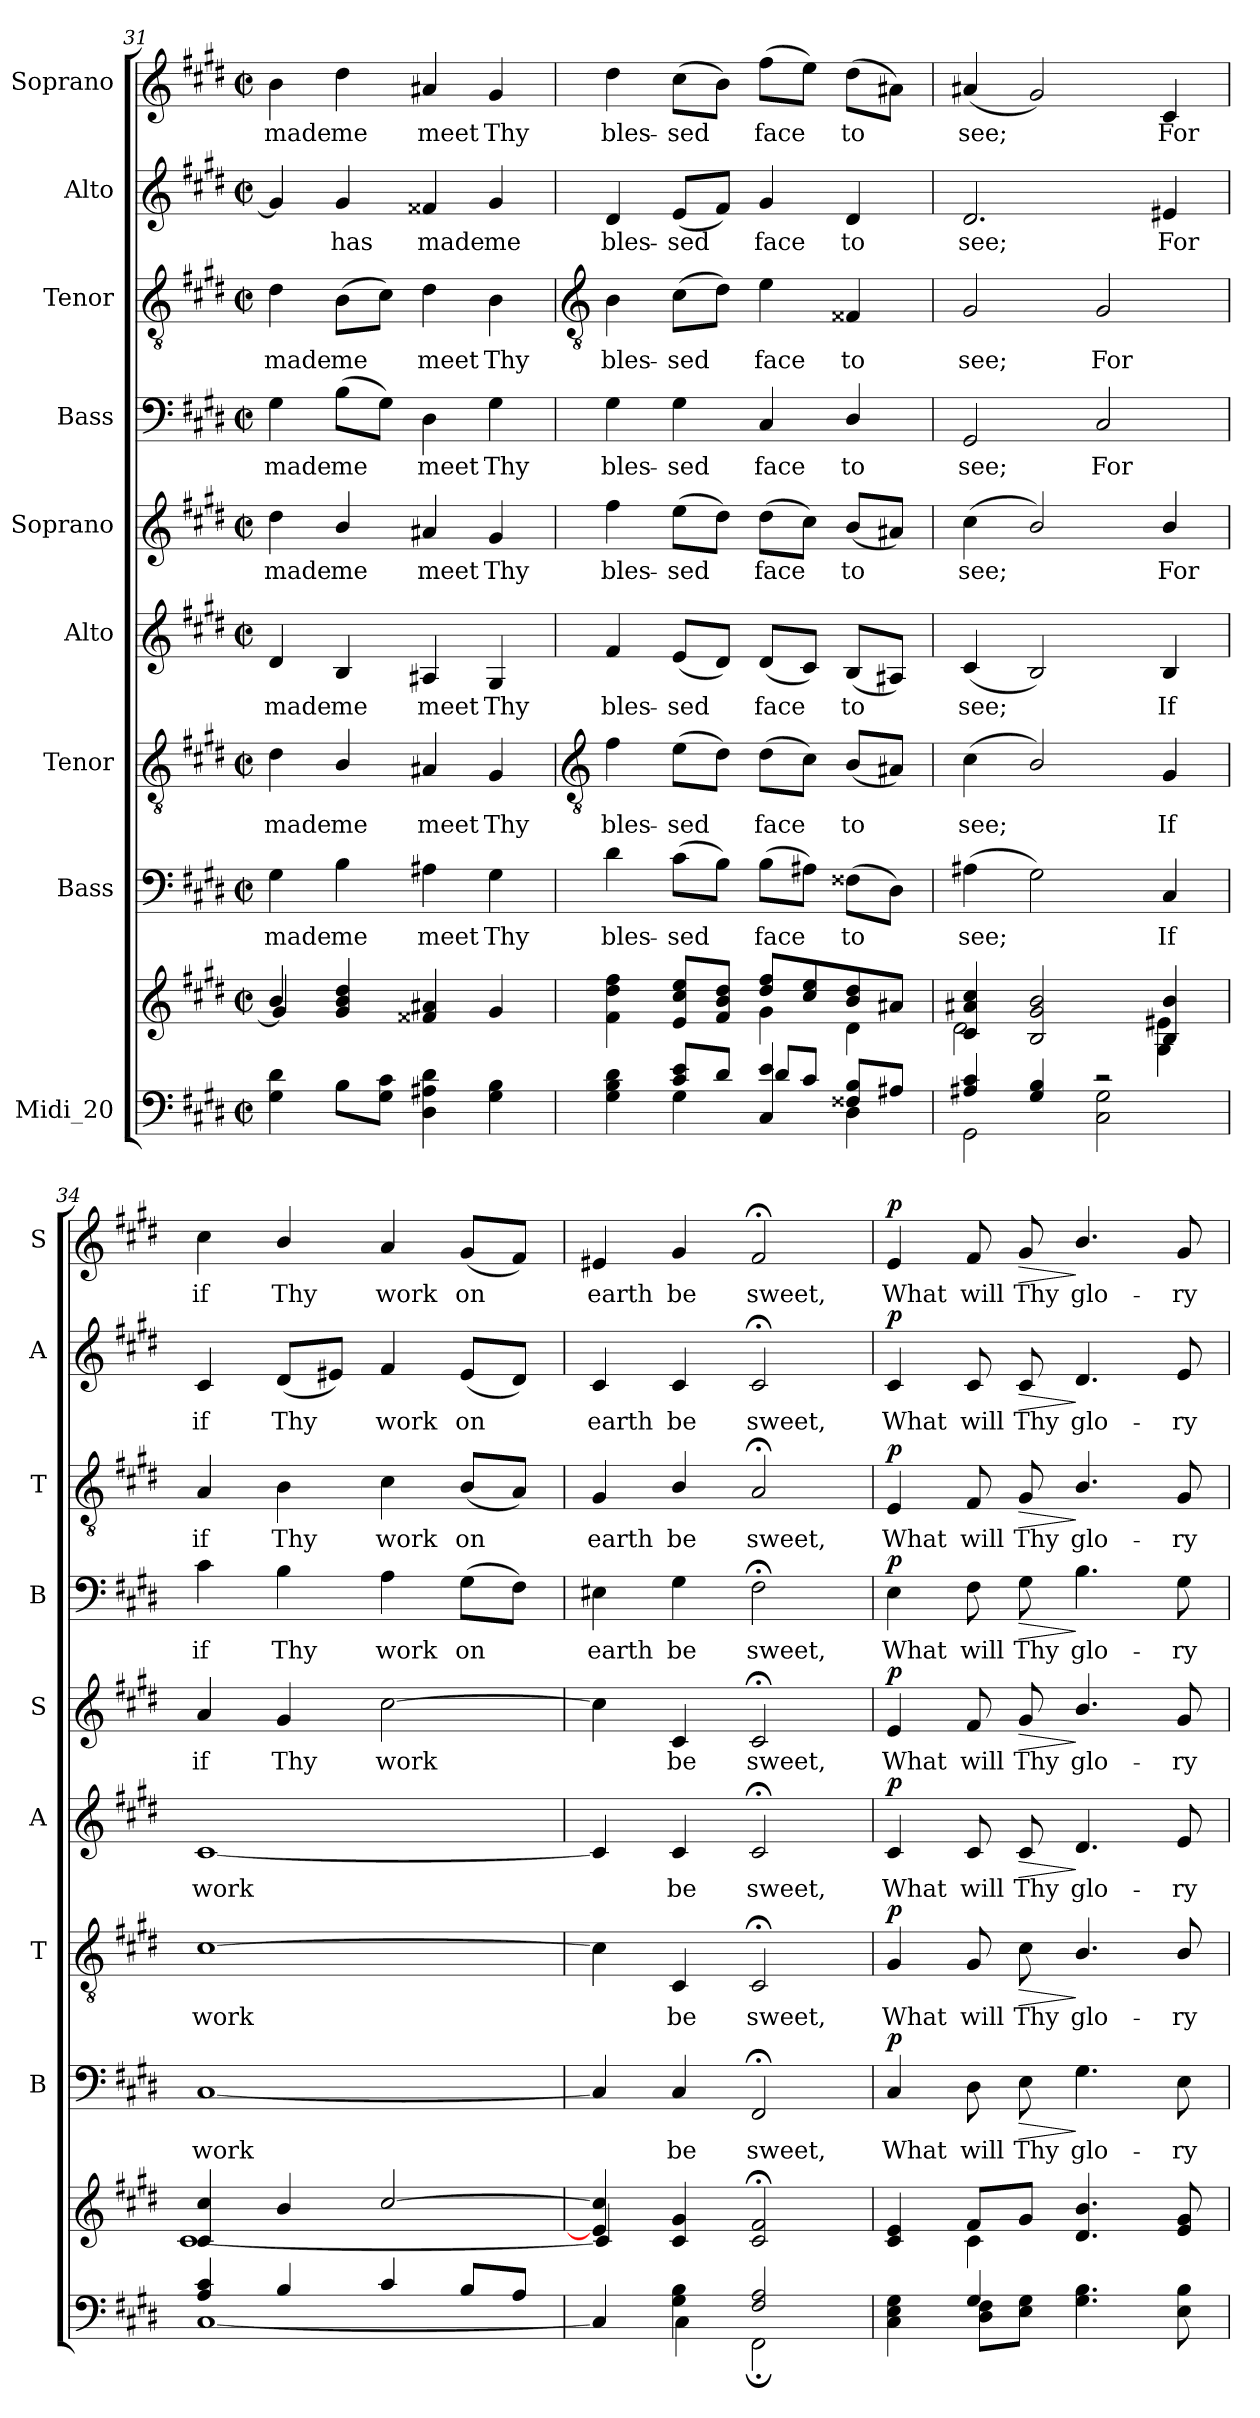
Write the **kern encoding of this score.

**kern	**kern	**kern	**text	**dynam	**kern	**text	**dynam	**kern	**text	**dynam	**kern	**text	**dynam	**kern	**text	**dynam	**kern	**text	**dynam	**kern	**text	**dynam	**kern	**text	**dynam
*part9	*part9	*part8	*part8	*part8	*part7	*part7	*part7	*part6	*part6	*part6	*part5	*part5	*part5	*part4	*part4	*part4	*part3	*part3	*part3	*part2	*part2	*part2	*part1	*part1	*part1
*staff10	*staff9	*staff8	*staff8	*staff8	*staff7	*staff7	*staff7	*staff6	*staff6	*staff6	*staff5	*staff5	*staff5	*staff4	*staff4	*staff4	*staff3	*staff3	*staff3	*staff2	*staff2	*staff2	*staff1	*staff1	*staff1
*I"Midi_20	*	*I"Bass	*	*	*I"Tenor	*	*	*I"Alto	*	*	*I"Soprano	*	*	*I"Bass	*	*	*I"Tenor	*	*	*I"Alto	*	*	*I"Soprano	*	*
*	*	*I'B	*	*	*I'T	*	*	*I'A	*	*	*I'S	*	*	*I'B	*	*	*I'T	*	*	*I'A	*	*	*I'S	*	*
*clefF4	*clefG2	*clefF4	*	*	*clefGv2	*	*	*clefG2	*	*	*clefG2	*	*	*clefF4	*	*	*clefGv2	*	*	*clefG2	*	*	*clefG2	*	*
*k[f#c#g#d#]	*k[f#c#g#d#]	*k[f#c#g#d#]	*	*	*k[f#c#g#d#]	*	*	*k[f#c#g#d#]	*	*	*k[f#c#g#d#]	*	*	*k[f#c#g#d#]	*	*	*k[f#c#g#d#]	*	*	*k[f#c#g#d#]	*	*	*k[f#c#g#d#]	*	*
*E:	*E:	*E:	*	*	*E:	*	*	*E:	*	*	*E:	*	*	*E:	*	*	*E:	*	*	*E:	*	*	*E:	*	*
*M2/2	*M2/2	*M2/2	*	*	*M2/2	*	*	*M2/2	*	*	*M2/2	*	*	*M2/2	*	*	*M2/2	*	*	*M2/2	*	*	*M2/2	*	*
*met(c|)	*met(c|)	*met(c|)	*	*	*met(c|)	*	*	*met(c|)	*	*	*met(c|)	*	*	*met(c|)	*	*	*met(c|)	*	*	*met(c|)	*	*	*met(c|)	*	*
=31	=31	=31	=31	=31	=31	=31	=31	=31	=31	=31	=31	=31	=31	=31	=31	=31	=31	=31	=31	=31	=31	=31	=31	=31	=31
*^	*^	*	*	*	*	*	*	*	*	*	*	*	*	*	*	*	*	*	*	*	*	*	*	*	*
!	!	!	!	!	!LO:LY:b	!	!	!LO:LY:b	!	!	!LO:LY:b	!	!	!LO:LY:b	!	!	!LO:LY:b	!	!	!LO:LY:b	!	!	!	!	!	!LO:LY:b	!
4G#\ 4d#\	1ryy	4b/	4g#/]	4G#	made	.	4d#	made	.	4d#	made	.	4dd#	made	.	4G#	made	.	4d#	made	.	4g#]	.	.	4b	made	.
!	!	!	!	!	!LO:LY:b	!	!	!LO:LY:b	!	!	!LO:LY:b	!	!	!LO:LY:b	!	!	!LO:LY:b	!	!	!LO:LY:b	!	!	!LO:LY:b	!	!	!LO:LY:b	!
8B\L	.	4g#/ 4b/ 4dd#/	2.ryy	4B\	me	.	4B/	me	.	4B	me	.	4b/	me	.	(>8BL	me	.	(>8BL	me	.	4g#	has	.	4dd#	me	.
8G#\ 8c#\J	.	.	.	.	.	.	.	.	.	.	.	.	.	.	.	8G#J)	.	.	8c#J)	.	.	.	.	.	.	.	.
!	!	!	!	!	!LO:LY:b	!	!	!LO:LY:b	!	!	!LO:LY:b	!	!	!LO:LY:b	!	!	!LO:LY:b	!	!	!LO:LY:b	!	!	!LO:LY:b	!	!	!LO:LY:b	!
4D#\ 4A#X\ 4d#\	.	4f##X/ 4a#X/	.	4A#X	meet	.	4A#X	meet	.	4A#X	meet	.	4a#X	meet	.	4D#	meet	.	4d#	meet	.	4f##X	made	.	4a#X	meet	.
!	!	!	!	!	!LO:LY:b	!	!	!LO:LY:b	!	!	!LO:LY:b	!	!	!LO:LY:b	!	!	!LO:LY:b	!	!	!LO:LY:b	!	!	!LO:LY:b	!	!	!LO:LY:b	!
4G#\ 4B\	.	4g#/	.	4G#	Thy	.	4G#	Thy	.	4G#	Thy	.	4g#	Thy	.	4G#	Thy	.	4B	Thy	.	4g#	me	.	4g#	Thy	.
!!LO:LB:g=z
=32	=32	=32	=32	=32	=32	=32	=32	=32	=32	=32	=32	=32	=32	=32	=32	=32	=32	=32	=32	=32	=32	=32	=32	=32	=32	=32	=32
*	*	*	*	*	*	*	*clefGv2	*	*	*	*	*	*	*	*	*	*	*	*clefGv2	*	*	*	*	*	*	*	*
!	!	!	!	!	!LO:LY:b	!	!	!LO:LY:b	!	!	!LO:LY:b	!	!	!LO:LY:b	!	!	!LO:LY:b	!	!	!LO:LY:b	!	!	!LO:LY:b	!	!	!LO:LY:b	!
4ryy	4G#\ 4B\ 4d#\	4f#\ 4dd#\ 4ff#\	2ryy	4d#	bles-	.	4f#	bles-	.	4f#	bles-	.	4ff#	bles-	.	4G#	bles-	.	4B	bles-	.	4d#	bles-	.	4dd#	bles-	.
!	!	!	!	!	!LO:LY:b	!	!	!LO:LY:b	!	!	!LO:LY:b	!	!	!LO:LY:b	!	!	!LO:LY:b	!	!	!LO:LY:b	!	!	!LO:LY:b	!	!	!LO:LY:b	!
4G#\	8c#/ 8e/L	8e/ 8cc#/ 8ee/L	.	(>8c#L	-sed	.	(>8eL	-sed	.	(<8eL	-sed	.	(>8eeL	-sed	.	4G#	-sed	.	(>8c#L	-sed	.	(<8eL	-sed	.	(>8cc#L	-sed	.
.	8d#/J	8f#/ 8b/ 8dd#/J	.	8BJ)	.	.	8d#J)	.	.	8d#J)	.	.	8dd#J)	.	.	.	.	.	8d#J)	.	.	8f#J)	.	.	8bJ)	.	.
!	!	!	!	!	!LO:LY:b	!	!	!LO:LY:b	!	!	!LO:LY:b	!	!	!LO:LY:b	!	!	!LO:LY:b	!	!	!LO:LY:b	!	!	!LO:LY:b	!	!	!LO:LY:b	!
4C#/ 4e/	8d#\L	8dd#/ 8ff#/L	4g#\	(>8BL	face	.	(>8d#L	face	.	(<8d#L	face	.	(>8dd#L	face	.	4C#	face	.	4e	face	.	4g#	face	.	(>8ff#L	face	.
.	8c#/J	8cc#/ 8ee/	.	8A#XJ)	.	.	8c#J)	.	.	8c#J)	.	.	8cc#J)	.	.	.	.	.	.	.	.	.	.	.	8eeJ)	.	.
!	!	!	!	!	!LO:LY:b	!	!	!LO:LY:b	!	!	!LO:LY:b	!	!	!LO:LY:b	!	!	!LO:LY:b	!	!	!LO:LY:b	!	!	!LO:LY:b	!	!	!LO:LY:b	!
8F##X/ 8B/L	4D#\	8b/ 8dd#/	4d#\	(>8F##XL	to	.	(<8BL	to	.	(<8BL	to	.	(<8bL	to	.	4D#/	to	.	4F##X	to	.	4d#	to	.	(>8dd#L	to	.
8A#X/J	.	8a#X/J	.	8D#J)	.	.	8A#XJ)	.	.	8A#XJ)	.	.	8a#XJ)	.	.	.	.	.	.	.	.	.	.	.	8a#XJ)	.	.
=33	=33	=33	=33	=33	=33	=33	=33	=33	=33	=33	=33	=33	=33	=33	=33	=33	=33	=33	=33	=33	=33	=33	=33	=33	=33	=33	=33
!	!	!	!	!	!LO:LY:b	!	!	!LO:LY:b	!	!	!LO:LY:b	!	!	!LO:LY:b	!	!	!LO:LY:b	!	!	!LO:LY:b	!	!	!LO:LY:b	!	!	!LO:LY:b	!
4A#X/ 4c#/	2GG#\	4c#/ 4a#X/ 4cc#/	2d#\	(>4A#X	see;	.	(<4c#	see;	.	(<4c#	see;	.	(<4cc#	see;	.	2GG#	see;	.	2G#	see;	.	2.d#	see;	.	(<4a#X	see;	.
4G#/ 4B/	.	2B/ 2g#/ 2b/	.	2G#\)	.	.	2B/)	.	.	2B/)	.	.	2b/)	.	.	.	.	.	.	.	.	.	.	.	2g#)	.	.
!	!	!	!	!	!	!	!	!	!	!	!	!	!	!	!	!	!LO:LY:b	!	!	!LO:LY:b	!	!	!	!	!	!	!
2r	2C#\ 2G#\	.	4ryy	.	.	.	.	.	.	.	.	.	.	.	.	2C#	For	.	2G#	For	.	.	.	.	.	.	.
!	!	!	!	!	!LO:LY:b	!	!	!LO:LY:b	!	!	!LO:LY:b	!	!	!LO:LY:b	!	!	!	!	!	!	!	!	!LO:LY:b	!	!	!LO:LY:b	!
.	.	4B/ 4b/	4G#\ 4e#X\	4C#	If	.	4G#	If	.	4B	If	.	4b/	For	.	.	.	.	.	.	.	4e#X	For	.	4c#	For	.
=34	=34	=34	=34	=34	=34	=34	=34	=34	=34	=34	=34	=34	=34	=34	=34	=34	=34	=34	=34	=34	=34	=34	=34	=34	=34	=34	=34
!	!	!	!	!	!LO:LY:b	!	!	!LO:LY:b	!	!	!LO:LY:b	!	!	!LO:LY:b	!	!	!LO:LY:b	!	!	!LO:LY:b	!	!	!LO:LY:b	!	!	!LO:LY:b	!
4A/ 4c#/	[1C#\	4c#/ 4cc#/	[1c#\	[1C#	work	.	[1c#	work	.	[1c#	work	.	4a	if	.	4c#	if	.	4A	if	.	4c#	if	.	4cc#	if	.
!	!	!	!	!	!	!	!	!	!	!	!	!	!	!LO:LY:b	!	!	!LO:LY:b	!	!	!LO:LY:b	!	!	!LO:LY:b	!	!	!LO:LY:b	!
4B/	.	4b/	.	.	.	.	.	.	.	.	.	.	4g#	Thy	.	4B	Thy	.	4B	Thy	.	(<8d#L	Thy	.	4b/	Thy	.
.	.	.	.	.	.	.	.	.	.	.	.	.	.	.	.	.	.	.	.	.	.	8e#XJ)	.	.	.	.	.
!	!	!	!	!	!	!	!	!	!	!	!	!	!	!LO:LY:b	!	!	!LO:LY:b	!	!	!LO:LY:b	!	!	!LO:LY:b	!	!	!LO:LY:b	!
4c#/	.	[2cc#/	.	.	.	.	.	.	.	.	.	.	[2cc#	work	.	4A	work	.	4c#	work	.	4f#	work	.	4a	work	.
!	!	!	!	!	!	!	!	!	!	!	!	!	!	!	!	!	!LO:LY:b	!	!	!LO:LY:b	!	!	!LO:LY:b	!	!	!LO:LY:b	!
8B/L	.	.	.	.	.	.	.	.	.	.	.	.	.	.	.	(>8G#L	on	.	(<8BL	on	.	(<8e#L	on	.	(<8g#L	on	.
8A/J	.	.	.	.	.	.	.	.	.	.	.	.	.	.	.	8F#J)	.	.	8AJ)	.	.	8d#J)	.	.	8f#J)	.	.
=35	=35	=35	=35	=35	=35	=35	=35	=35	=35	=35	=35	=35	=35	=35	=35	=35	=35	=35	=35	=35	=35	=35	=35	=35	=35	=35	=35
!	!	!	!	!	!	!	!	!	!	!	!	!	!	!	!	!	!LO:LY:b	!	!	!LO:LY:b	!	!	!LO:LY:b	!	!	!LO:LY:b	!
4ryy	4C#/]	4e#/] 4cc#/]	4c#/]	4C#]	.	.	4c#]	.	.	4c#]	.	.	4cc#]	.	.	4E#X	earth	.	4G#	earth	.	4c#	earth	.	4e#X	earth	.
!	!	!	!	!	!LO:LY:b	!	!	!LO:LY:b	!	!	!LO:LY:b	!	!	!LO:LY:b	!	!	!LO:LY:b	!	!	!LO:LY:b	!	!	!LO:LY:b	!	!	!LO:LY:b	!
4G#\ 4B\	4C#\	4c#/ 4g#/	2.ryy	4C#	be	.	4C#	be	.	4c#	be	.	4c#	be	.	4G#	be	.	4B/	be	.	4c#	be	.	4g#	be	.
!	!	!	!	!	!LO:LY:b	!	!	!LO:LY:b	!	!	!LO:LY:b	!	!	!LO:LY:b	!	!	!LO:LY:b	!	!	!LO:LY:b	!	!	!LO:LY:b	!	!	!LO:LY:b	!
2F#/ 2A/	2FF#;\	2c#/;< 2f#/;<	.	2FF#;<	sweet,	.	2C#;<	sweet,	.	2c#;<	sweet,	.	2c#;<	sweet,	.	2F#;<	sweet,	.	2A;<	sweet,	.	2c#;<	sweet,	.	2f#;<	sweet,	.
=36	=36	=36	=36	=36	=36	=36	=36	=36	=36	=36	=36	=36	=36	=36	=36	=36	=36	=36	=36	=36	=36	=36	=36	=36	=36	=36	=36
!	!	!	!	!	!LO:LY:b	!LO:DY:b	!	!LO:LY:b	!LO:DY:b	!	!LO:LY:b	!LO:DY:b	!	!LO:LY:b	!LO:DY:b	!	!LO:LY:b	!LO:DY:b	!	!LO:LY:b	!LO:DY:b	!	!LO:LY:b	!LO:DY:b	!	!LO:LY:b	!LO:DY:b
4ryy	4C#\ 4E\ 4G#\	4c#/ 4e/	4ryy	4C#	What	p	4G#	What	p	4c#	What	p	4e	What	p	4E	What	p	4E	What	p	4c#	What	p	4e	What	p
!	!	!	!	!	!LO:LY:b	!	!	!LO:LY:b	!	!	!LO:LY:b	!	!	!LO:LY:b	!	!	!LO:LY:b	!	!	!LO:LY:b	!	!	!LO:LY:b	!	!	!LO:LY:b	!
4G#/	8D#\ 8F#\L	8f#/L	4c#\	8D#	will	.	8G#	will	.	8c#	will	.	8f#	will	.	8F#	will	.	8F#	will	.	8c#	will	.	8f#	will	.
!	!	!	!	!	!LO:LY:b	!LO:HP:b	!	!LO:LY:b	!LO:HP:b	!	!LO:LY:b	!LO:HP:b	!	!LO:LY:b	!LO:HP:b	!	!LO:LY:b	!LO:HP:b	!	!LO:LY:b	!LO:HP:b	!	!LO:LY:b	!LO:HP:b	!	!LO:LY:b	!LO:HP:b
.	8E\ 8G#\J	8g#/J	.	8E	Thy	>	8c#	Thy	>	8c#	Thy	>	8g#	Thy	>	8G#	Thy	>	8G#	Thy	>	8c#	Thy	>	8g#	Thy	>
!	!	!	!	!	!LO:LY:b	!	!	!LO:LY:b	!	!	!LO:LY:b	!	!	!LO:LY:b	!	!	!LO:LY:b	!	!	!LO:LY:b	!	!	!LO:LY:b	!	!	!LO:LY:b	!
2ryy	4.G#\ 4.B\	4.d#/ 4.b/	2ryy	4.G#\	glo-	]	4.B/	glo-	]	4.d#	glo-	]	4.b/	glo-	]	4.B\	glo-	]	4.B/	glo-	]	4.d#	glo-	]	4.b/	glo-	]
!	!	!	!	!	!LO:LY:b	!	!	!LO:LY:b	!	!	!LO:LY:b	!	!	!LO:LY:b	!	!	!LO:LY:b	!	!	!LO:LY:b	!	!	!LO:LY:b	!	!	!LO:LY:b	!
.	8E\ 8B\	8e/ 8g#/	.	8E	-ry	.	8B/	-ry	.	8e	-ry	.	8g#	-ry	.	8G#	-ry	.	8G#	-ry	.	8e	-ry	.	8g#	-ry	.
*v	*v	*	*	*	*	*	*	*	*	*	*	*	*	*	*	*	*	*	*	*	*	*	*	*	*	*	*
*	*v	*v	*	*	*	*	*	*	*	*	*	*	*	*	*	*	*	*	*	*	*	*	*	*	*	*
=	=	=	=	=	=	=	=	=	=	=	=	=	=	=	=	=	=	=	=	=	=	=	=	=	=
*-	*-	*-	*-	*-	*-	*-	*-	*-	*-	*-	*-	*-	*-	*-	*-	*-	*-	*-	*-	*-	*-	*-	*-	*-	*-
